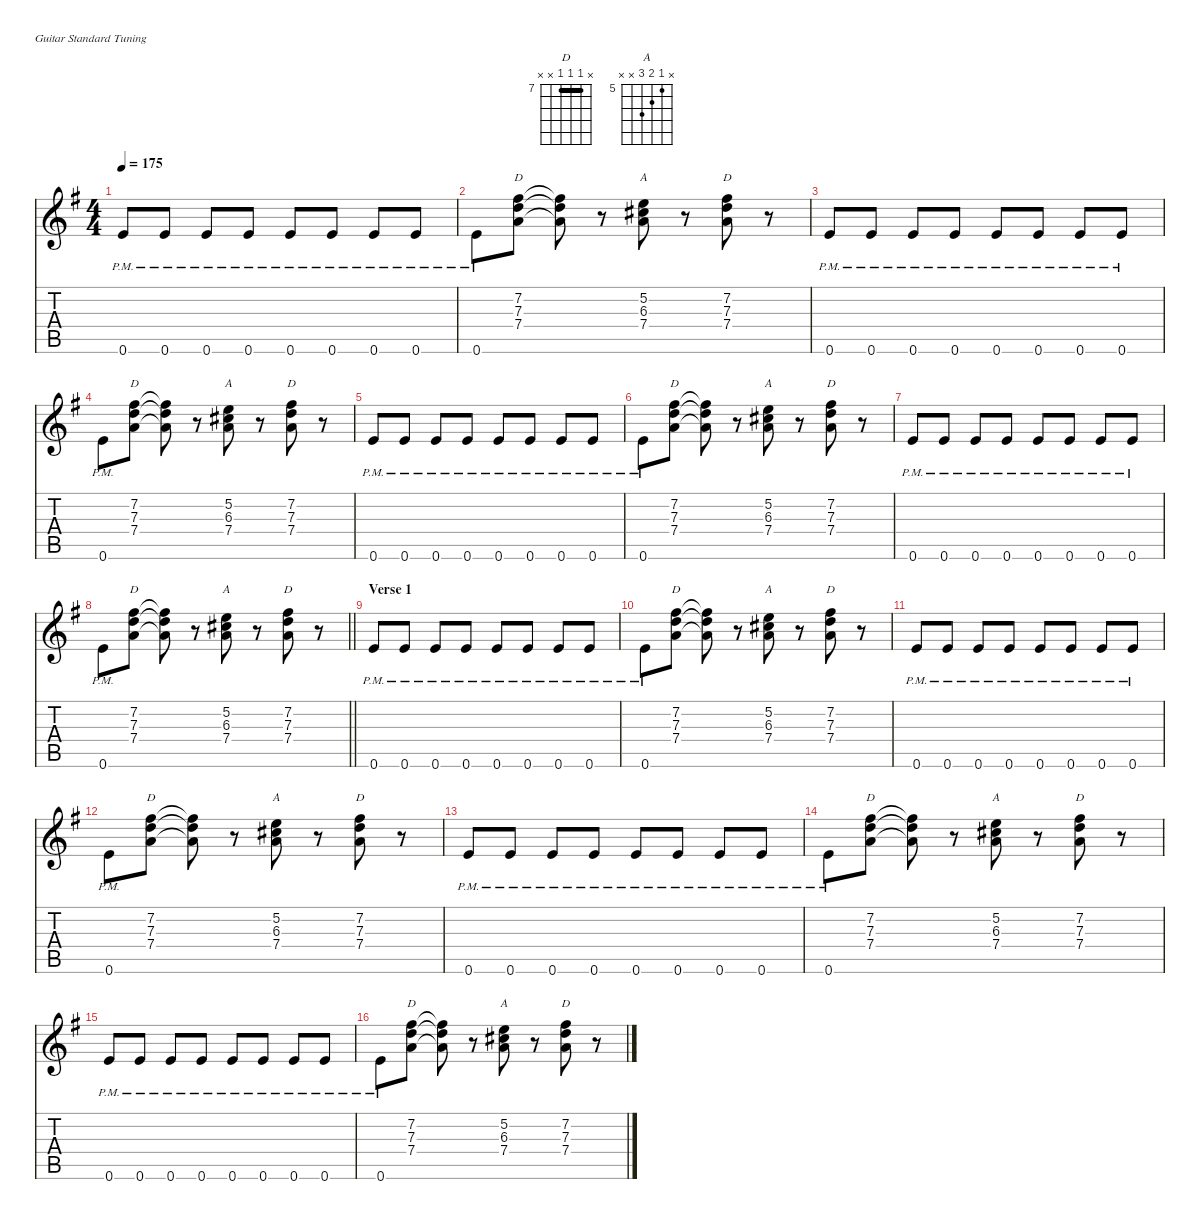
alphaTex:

\hideDynamics
\bracketExtendMode nobrackets
\singleTrackTrackNamePolicy hidden
\multiTrackTrackNamePolicy hidden
\firstSystemTrackNameMode fullname
\firstSystemTrackNameOrientation horizontal
\otherSystemsTrackNameOrientation horizontal
\track ("Lead Guitar" "E-Gt") {mute instrument overdrivenguitar}
\staff {score tabs}
\tuning (E4 B3 G3 D3 A2 E2)
\chord ("D" x 7 7 7 x x) {firstfret 7 barre (7 7)}
\chord ("A" x 5 6 7 x x) {firstfret 5}
\ts (4 4)
\beaming (8 2 2 2 2)
\tempo 175
\clef g2
\ks g
0.6{pm acc forcenatural}.8{ot 8vb dy f instrument overdrivenguitar beam Up} 0.6{pm acc forcenatural}.8{ot 8vb beam Up} 0.6{pm acc forcenatural}.8{ot 8vb beam Up} 0.6{pm acc forcenatural}.8{ot 8vb beam Up} 0.6{pm acc forcenatural}.8{ot 8vb beam Up} 0.6{pm acc forcenatural}.8{ot 8vb beam Up} 0.6{pm acc forcenatural}.8{ot 8vb beam Up} 0.6{pm acc forcenatural}.8{ot 8vb beam Up} |
0.6{pm acc forcenatural}.8{ot 8vb beam Down} (7.2{acc #} 7.3{acc forcenatural} 7.4{acc forcenatural}).8{ch "D" beam Down} (7.2{t acc #} 7.3{t acc forcenatural} 7.4{t acc forcenatural}).8{beam Down} r.8{beam Down} (5.2{acc forcenatural} 6.3{acc #} 7.4{acc forcenatural}).8{ch "A" beam Down} r.8{beam Down} (7.2{acc #} 7.3{acc forcenatural} 7.4{acc forcenatural}).8{ch "D" beam Down} r.8{beam Down} |
0.6{pm acc forcenatural}.8{ot 8vb beam Up} 0.6{pm acc forcenatural}.8{ot 8vb beam Up} 0.6{pm acc forcenatural}.8{ot 8vb beam Up} 0.6{pm acc forcenatural}.8{ot 8vb beam Up} 0.6{pm acc forcenatural}.8{ot 8vb beam Up} 0.6{pm acc forcenatural}.8{ot 8vb beam Up} 0.6{pm acc forcenatural}.8{ot 8vb beam Up} 0.6{pm acc forcenatural}.8{ot 8vb beam Up} |
0.6{pm acc forcenatural}.8{ot 8vb beam Down} (7.2{acc #} 7.3{acc forcenatural} 7.4{acc forcenatural}).8{ch "D" beam Down} (7.2{t acc #} 7.3{t acc forcenatural} 7.4{t acc forcenatural}).8{beam Down} r.8{beam Down} (5.2{acc forcenatural} 6.3{acc #} 7.4{acc forcenatural}).8{ch "A" beam Down} r.8{beam Down} (7.2{acc #} 7.3{acc forcenatural} 7.4{acc forcenatural}).8{ch "D" beam Down} r.8{beam Down} |
0.6{pm acc forcenatural}.8{ot 8vb beam Up} 0.6{pm acc forcenatural}.8{ot 8vb beam Up} 0.6{pm acc forcenatural}.8{ot 8vb beam Up} 0.6{pm acc forcenatural}.8{ot 8vb beam Up} 0.6{pm acc forcenatural}.8{ot 8vb beam Up} 0.6{pm acc forcenatural}.8{ot 8vb beam Up} 0.6{pm acc forcenatural}.8{ot 8vb beam Up} 0.6{pm acc forcenatural}.8{ot 8vb beam Up} |
0.6{pm acc forcenatural}.8{ot 8vb beam Down} (7.2{acc #} 7.3{acc forcenatural} 7.4{acc forcenatural}).8{ch "D" beam Down} (7.2{t acc #} 7.3{t acc forcenatural} 7.4{t acc forcenatural}).8{beam Down} r.8{beam Down} (5.2{acc forcenatural} 6.3{acc #} 7.4{acc forcenatural}).8{ch "A" beam Down} r.8{beam Down} (7.2{acc #} 7.3{acc forcenatural} 7.4{acc forcenatural}).8{ch "D" beam Down} r.8{beam Down} |
0.6{pm acc forcenatural}.8{ot 8vb beam Up} 0.6{pm acc forcenatural}.8{ot 8vb beam Up} 0.6{pm acc forcenatural}.8{ot 8vb beam Up} 0.6{pm acc forcenatural}.8{ot 8vb beam Up} 0.6{pm acc forcenatural}.8{ot 8vb beam Up} 0.6{pm acc forcenatural}.8{ot 8vb beam Up} 0.6{pm acc forcenatural}.8{ot 8vb beam Up} 0.6{pm acc forcenatural}.8{ot 8vb beam Up} |
\barLineRight lightlight
0.6{pm acc forcenatural}.8{ot 8vb beam Down} (7.2{acc #} 7.3{acc forcenatural} 7.4{acc forcenatural}).8{ch "D" beam Down} (7.2{t acc #} 7.3{t acc forcenatural} 7.4{t acc forcenatural}).8{beam Down} r.8{beam Down} (5.2{acc forcenatural} 6.3{acc #} 7.4{acc forcenatural}).8{ch "A" beam Down} r.8{beam Down} (7.2{acc #} 7.3{acc forcenatural} 7.4{acc forcenatural}).8{ch "D" beam Down} r.8{beam Down} |
\section ("" "Verse 1")
0.6{pm acc forcenatural}.8{ot 8vb beam Up} 0.6{pm acc forcenatural}.8{ot 8vb beam Up} 0.6{pm acc forcenatural}.8{ot 8vb beam Up} 0.6{pm acc forcenatural}.8{ot 8vb beam Up} 0.6{pm acc forcenatural}.8{ot 8vb beam Up} 0.6{pm acc forcenatural}.8{ot 8vb beam Up} 0.6{pm acc forcenatural}.8{ot 8vb beam Up} 0.6{pm acc forcenatural}.8{ot 8vb beam Up} |
0.6{pm acc forcenatural}.8{ot 8vb beam Down} (7.2{acc #} 7.3{acc forcenatural} 7.4{acc forcenatural}).8{ch "D" beam Down} (7.2{t acc #} 7.3{t acc forcenatural} 7.4{t acc forcenatural}).8{beam Down} r.8{beam Down} (5.2{acc forcenatural} 6.3{acc #} 7.4{acc forcenatural}).8{ch "A" beam Down} r.8{beam Down} (7.2{acc #} 7.3{acc forcenatural} 7.4{acc forcenatural}).8{ch "D" beam Down} r.8{beam Down} |
0.6{pm acc forcenatural}.8{ot 8vb beam Up} 0.6{pm acc forcenatural}.8{ot 8vb beam Up} 0.6{pm acc forcenatural}.8{ot 8vb beam Up} 0.6{pm acc forcenatural}.8{ot 8vb beam Up} 0.6{pm acc forcenatural}.8{ot 8vb beam Up} 0.6{pm acc forcenatural}.8{ot 8vb beam Up} 0.6{pm acc forcenatural}.8{ot 8vb beam Up} 0.6{pm acc forcenatural}.8{ot 8vb beam Up} |
0.6{pm acc forcenatural}.8{ot 8vb beam Down} (7.2{acc #} 7.3{acc forcenatural} 7.4{acc forcenatural}).8{ch "D" beam Down} (7.2{t acc #} 7.3{t acc forcenatural} 7.4{t acc forcenatural}).8{beam Down} r.8{beam Down} (5.2{acc forcenatural} 6.3{acc #} 7.4{acc forcenatural}).8{ch "A" beam Down} r.8{beam Down} (7.2{acc #} 7.3{acc forcenatural} 7.4{acc forcenatural}).8{ch "D" beam Down} r.8{beam Down} |
0.6{pm acc forcenatural}.8{ot 8vb beam Up} 0.6{pm acc forcenatural}.8{ot 8vb beam Up} 0.6{pm acc forcenatural}.8{ot 8vb beam Up} 0.6{pm acc forcenatural}.8{ot 8vb beam Up} 0.6{pm acc forcenatural}.8{ot 8vb beam Up} 0.6{pm acc forcenatural}.8{ot 8vb beam Up} 0.6{pm acc forcenatural}.8{ot 8vb beam Up} 0.6{pm acc forcenatural}.8{ot 8vb beam Up} |
0.6{pm acc forcenatural}.8{ot 8vb beam Down} (7.2{acc #} 7.3{acc forcenatural} 7.4{acc forcenatural}).8{ch "D" beam Down} (7.2{t acc #} 7.3{t acc forcenatural} 7.4{t acc forcenatural}).8{beam Down} r.8{beam Down} (5.2{acc forcenatural} 6.3{acc #} 7.4{acc forcenatural}).8{ch "A" beam Down} r.8{beam Down} (7.2{acc #} 7.3{acc forcenatural} 7.4{acc forcenatural}).8{ch "D" beam Down} r.8{beam Down} |
0.6{pm acc forcenatural}.8{ot 8vb beam Up} 0.6{pm acc forcenatural}.8{ot 8vb beam Up} 0.6{pm acc forcenatural}.8{ot 8vb beam Up} 0.6{pm acc forcenatural}.8{ot 8vb beam Up} 0.6{pm acc forcenatural}.8{ot 8vb beam Up} 0.6{pm acc forcenatural}.8{ot 8vb beam Up} 0.6{pm acc forcenatural}.8{ot 8vb beam Up} 0.6{pm acc forcenatural}.8{ot 8vb beam Up} |
0.6{pm acc forcenatural}.8{ot 8vb beam Down} (7.2{acc #} 7.3{acc forcenatural} 7.4{acc forcenatural}).8{ch "D" beam Down} (7.2{t acc #} 7.3{t acc forcenatural} 7.4{t acc forcenatural}).8{beam Down} r.8{beam Down} (5.2{acc forcenatural} 6.3{acc #} 7.4{acc forcenatural}).8{ch "A" beam Down} r.8{beam Down} (7.2{acc #} 7.3{acc forcenatural} 7.4{acc forcenatural}).8{ch "D" beam Down} r.8{beam Down}
